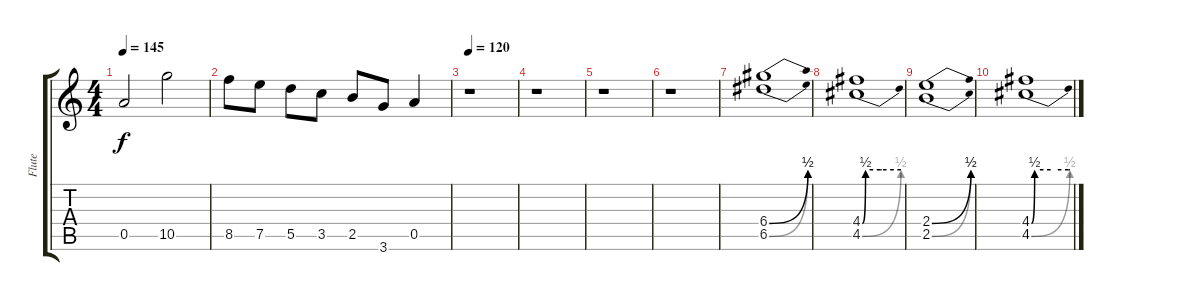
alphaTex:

\track ("Flute" "Flute") {instrument piccolo}
\staff {score tabs}
\tuning (E6 B5 G5 D5 A4 E4) {hide}
\ts (4 4)
\tempo 145
\clef g2
\ks c
0.5.2{dy f} 10.5.2 |
8.5.8 7.5.8 5.5.8 3.5.8 2.5.8 3.6.8 0.5.4 |
\tempo 120
r.1 |
r.1 |
r.1 |
r.1 |
(6.4{be (bend 0 0 60 2)} 6.5{be (bend 0 0 60 2)}).1 |
(4.4{be (custom 0 0 5 2 28 2 30 2 60 2)} 4.5{be (bend 0 0 60 2)}).1 |
(2.4{be (bend 0 0 60 2)} 2.5{be (bend 0 0 60 2)}).1 |
(4.4{be (custom 0 0 5 2 30 2 58 2 60 2)} 4.5{be (bend 0 0 60 2)}).1
